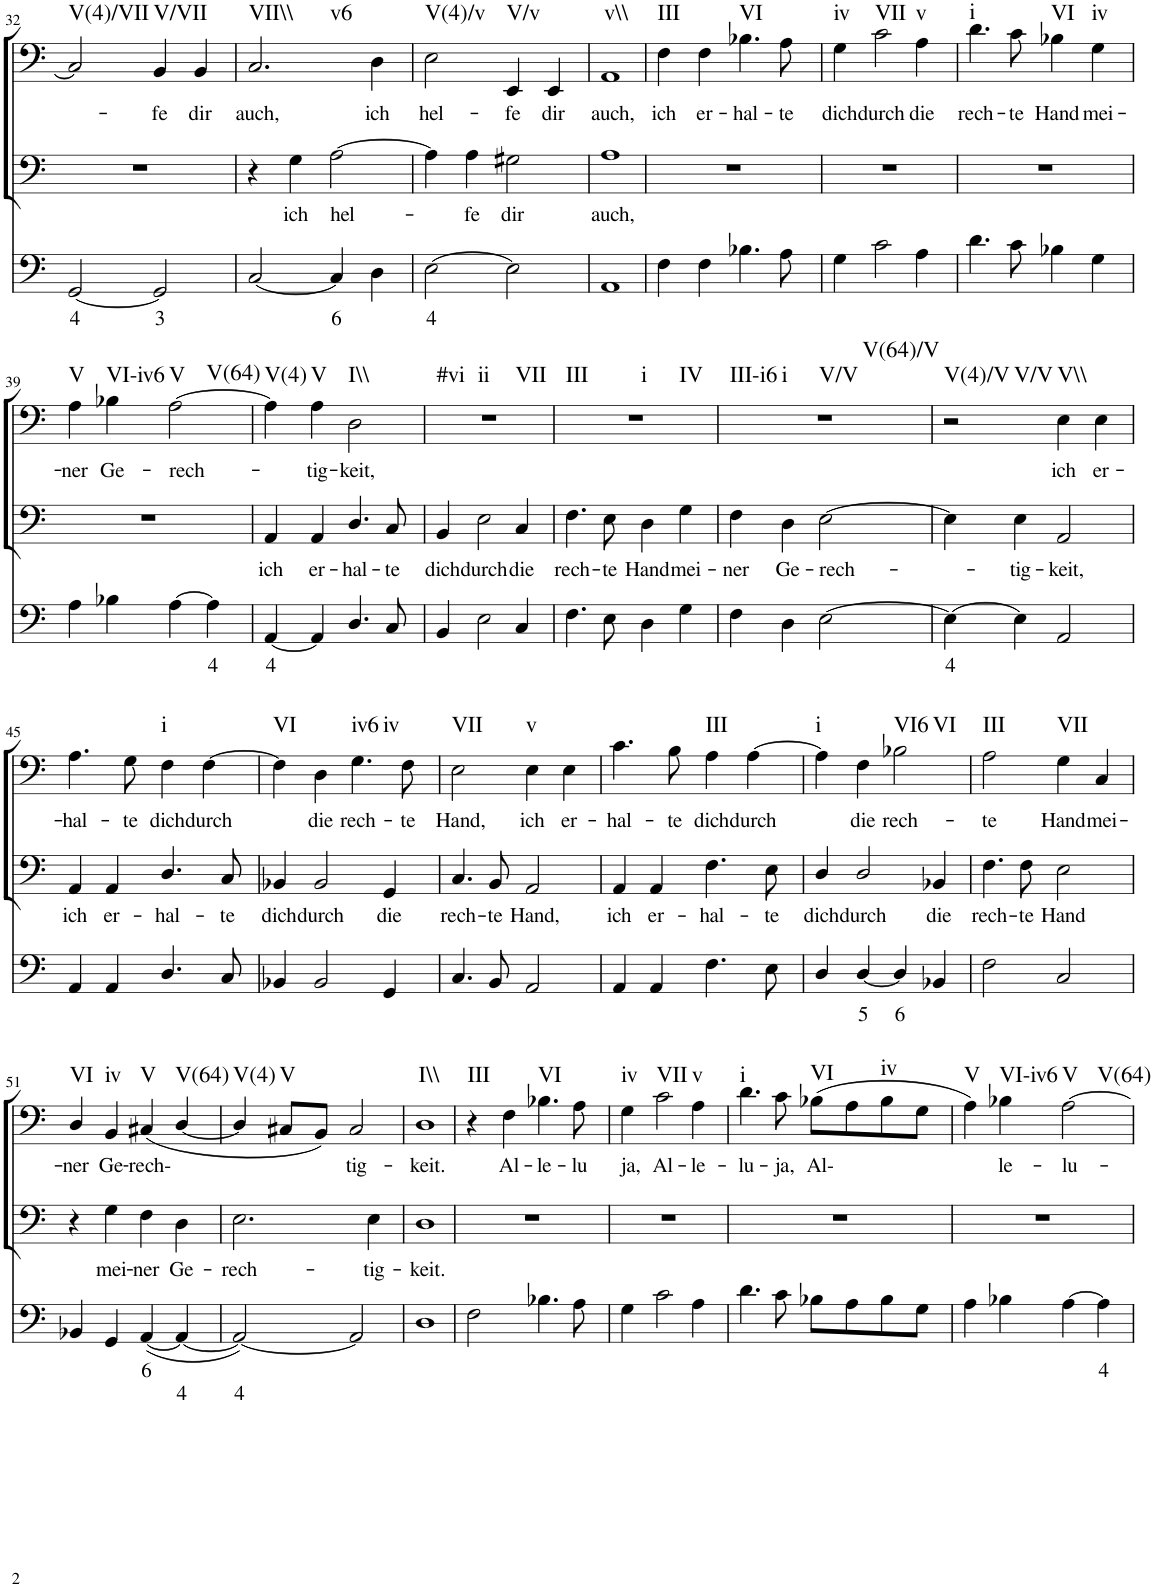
**kern	**text	**text	**kern	**text	**kern	**text	**harte
*part3	*part3	*part3	*part2	*part2	*part1	*part1	*part1
*staff3	*staff3	*staff3	*staff2	*staff2	*staff1	*staff1	*
*I"Continuo	*	*	*I"Bass II	*	*I"Bass I	*	*
!!LO:PB:g=z
*clefF4	*	*	*clefF4	*	*clefF4	*	*
*k[]	*	*	*k[]	*	*k[]	*	*
*M4/4	*	*	*M4/4	*	*M4/4	*	*
=32	=32	=32	=32	=32	=32	=32	=32
!	!LO:LY:b	!	!	!	!	!	!LO:H:kt=V(4)/VII
[2GG/	4	.	1r	.	2C/]	.	N
!	!LO:LY:b	!	!	!	!	!LO:LY:b	!LO:H:kt=V/VII
2GG/]	3	.	.	.	4BB/	fe	N
!	!	!	!	!	!	!LO:LY:b	!
.	.	.	.	.	4BB/	dir	.
=33	=33	=33	=33	=33	=33	=33	=33
!	!	!	!	!	!	!LO:LY:b	!LO:H:n=1:kt=VII\\
!	!	!	!	!	!	!	!LO:H:n=2:kt=v6
[2C/	.	.	4r	.	2.C/	auch,	N N
!	!	!	!	!LO:LY:b	!	!	!
.	.	.	4G\	ich	.	.	.
!	!LO:LY:b	!	!	!LO:LY:b	!	!	!
4C/]	6	.	[2A\	hel-	.	.	.
!	!	!	!	!	!	!LO:LY:b	!
4D\	.	.	.	.	4D\	ich	.
=34	=34	=34	=34	=34	=34	=34	=34
!	!LO:LY:b	!	!	!	!	!LO:LY:b	!LO:H:kt=V(4)/v
[2E\	4	.	4A\]	.	2E\	hel-	N
!	!	!	!	!LO:LY:b	!	!	!
.	.	.	4A\	fe	.	.	.
!	!	!	!	!LO:LY:b	!	!LO:LY:b	!LO:H:kt=V/v
2E\]	.	.	2G#X\	dir	4EE/	fe	N
!	!	!	!	!	!	!LO:LY:b	!
.	.	.	.	.	4EE/	dir	.
=35	=35	=35	=35	=35	=35	=35	=35
!	!	!	!	!LO:LY:b	!	!LO:LY:b	!LO:H:kt=v\\
1AA	.	.	1A	auch,	1AA	auch,	N
=36	=36	=36	=36	=36	=36	=36	=36
!	!	!	!	!	!	!LO:LY:b	!LO:H:kt=III
4F\	.	.	1r	.	4F\	ich	N
!	!	!	!	!	!	!LO:LY:b	!
4F\	.	.	.	.	4F\	er-	.
!	!	!	!	!	!	!LO:LY:b	!LO:H:kt=VI
4.B-X\	.	.	.	.	4.B-X\	hal-	N
!	!	!	!	!	!	!LO:LY:b	!
8A\	.	.	.	.	8A\	te	.
=37	=37	=37	=37	=37	=37	=37	=37
!	!	!	!	!	!	!LO:LY:b	!LO:H:kt=iv
4G\	.	.	1r	.	4G\	dich	N
!	!	!	!	!	!	!LO:LY:b	!LO:H:kt=VII
2c\	.	.	.	.	2c\	durch	N
!	!	!	!	!	!	!LO:LY:b	!LO:H:kt=v
4A\	.	.	.	.	4A\	die	N
=38	=38	=38	=38	=38	=38	=38	=38
!	!	!	!	!	!	!LO:LY:b	!LO:H:kt=i
4.d\	.	.	1r	.	4.d\	rech-	N
!	!	!	!	!	!	!LO:LY:b	!
8c\	.	.	.	.	8c\	te	.
!	!	!	!	!	!	!LO:LY:b	!LO:H:kt=VI
4B-X\	.	.	.	.	4B-X\	Hand	N
!	!	!	!	!	!	!LO:LY:b	!LO:H:kt=iv
4G\	.	.	.	.	4G\	mei-	N
!!LO:LB:g=z
=39	=39	=39	=39	=39	=39	=39	=39
!	!	!	!	!	!	!LO:LY:b	!LO:H:kt=V
4A\	.	.	1r	.	4A\	ner	N
!	!	!	!	!	!	!LO:LY:b	!LO:H:kt=VI-iv6
4B-X\	.	.	.	.	4B-X\	Ge-	N
!	!	!	!	!	!	!LO:LY:b	!LO:H:n=1:kt=V
!	!	!	!	!	!	!	!LO:H:n=2:kt=V(64)
[4A\	.	.	.	.	[2A\	rech-	N N
!	!LO:LY:b	!	!	!	!	!	!
4A\]	4	.	.	.	.	.	.
=40	=40	=40	=40	=40	=40	=40	=40
!	!LO:LY:b	!	!	!LO:LY:b	!	!	!LO:H:kt=V(4)
[4AA/	4	.	4AA/	ich	4A\]	.	N
!	!	!	!	!LO:LY:b	!	!LO:LY:b	!LO:H:kt=V
4AA/]	.	.	4AA/	er-	4A\	tig-	N
!	!	!	!	!LO:LY:b	!	!LO:LY:b	!LO:H:kt=I\\
4.D/	.	.	4.D/	hal-	2D\	keit,	N
!	!	!	!	!LO:LY:b	!	!	!
8C/	.	.	8C/	te	.	.	.
=41	=41	=41	=41	=41	=41	=41	=41
!	!	!	!	!LO:LY:b	!	!	!LO:H:n=1:kt=#vi
!	!	!	!	!	!	!	!LO:H:n=2:kt=ii
!	!	!	!	!	!	!	!LO:H:n=3:kt=VII
4BB/	.	.	4BB/	dich	1r	.	N N N
!	!	!	!	!LO:LY:b	!	!	!
2E\	.	.	2E\	durch	.	.	.
!	!	!	!	!LO:LY:b	!	!	!
4C/	.	.	4C/	die	.	.	.
=42	=42	=42	=42	=42	=42	=42	=42
!	!	!	!	!LO:LY:b	!	!	!LO:H:n=1:kt=III
!	!	!	!	!	!	!	!LO:H:n=2:kt=i
!	!	!	!	!	!	!	!LO:H:n=3:kt=IV
4.F\	.	.	4.F\	rech-	1r	.	N N N
!	!	!	!	!LO:LY:b	!	!	!
8E\	.	.	8E\	te	.	.	.
!	!	!	!	!LO:LY:b	!	!	!
4D\	.	.	4D\	Hand	.	.	.
!	!	!	!	!LO:LY:b	!	!	!
4G\	.	.	4G\	mei-	.	.	.
=43	=43	=43	=43	=43	=43	=43	=43
!	!	!	!	!LO:LY:b	!	!	!LO:H:n=1:kt=III-i6
!	!	!	!	!	!	!	!LO:H:n=2:kt=i
!	!	!	!	!	!	!	!LO:H:n=3:kt=V/V
!	!	!	!	!	!	!	!LO:H:n=4:kt=V(64)/V
4F\	.	.	4F\	ner	1r	.	N N N N
!	!	!	!	!LO:LY:b	!	!	!
4D\	.	.	4D\	Ge-	.	.	.
!	!	!	!	!LO:LY:b	!	!	!
[2E\	.	.	[2E\	rech-	.	.	.
=44	=44	=44	=44	=44	=44	=44	=44
!	!LO:LY:b	!	!	!	!	!	!LO:H:n=1:kt=V(4)/V
!	!	!	!	!	!	!	!LO:H:n=2:kt=V/V
4E\_	4	.	4E\]	.	2r	.	N N
!	!	!	!	!LO:LY:b	!	!	!
4E\]	.	.	4E\	tig-	.	.	.
!	!	!	!	!LO:LY:b	!	!LO:LY:b	!LO:H:kt=V\\
2AA/	.	.	2AA/	keit,	4E\	ich	N
!	!	!	!	!	!	!LO:LY:b	!
.	.	.	.	.	4E\	er-	.
!!LO:LB:g=z
=45	=45	=45	=45	=45	=45	=45	=45
!	!	!	!	!LO:LY:b	!	!LO:LY:b	!
4AA/	.	.	4AA/	ich	4.A\	hal-	.
!	!	!	!	!LO:LY:b	!	!	!
4AA/	.	.	4AA/	er-	.	.	.
!	!	!	!	!	!	!LO:LY:b	!
.	.	.	.	.	8G\	te	.
!	!	!	!	!LO:LY:b	!	!LO:LY:b	!LO:H:kt=i
4.D/	.	.	4.D/	hal-	4F\	dich	N
!	!	!	!	!	!	!LO:LY:b	!
.	.	.	.	.	[4F\	durch	.
!	!	!	!	!LO:LY:b	!	!	!
8C/	.	.	8C/	te	.	.	.
=46	=46	=46	=46	=46	=46	=46	=46
!	!	!	!	!LO:LY:b	!	!	!LO:H:kt=VI
4BB-X/	.	.	4BB-X/	dich	4F\]	.	N
!	!	!	!	!LO:LY:b	!	!LO:LY:b	!
2BB-/	.	.	2BB-/	durch	4D\	die	.
!	!	!	!	!	!	!LO:LY:b	!LO:H:n=1:kt=iv6
!	!	!	!	!	!	!	!LO:H:n=2:kt=iv
.	.	.	.	.	4.G\	rech-	N N
!	!	!	!	!LO:LY:b	!	!	!
4GG/	.	.	4GG/	die	.	.	.
!	!	!	!	!	!	!LO:LY:b	!
.	.	.	.	.	8F\	te	.
=47	=47	=47	=47	=47	=47	=47	=47
!	!	!	!	!LO:LY:b	!	!LO:LY:b	!LO:H:kt=VII
4.C/	.	.	4.C/	rech-	2E\	Hand,	N
!	!	!	!	!LO:LY:b	!	!	!
8BB/	.	.	8BB/	te	.	.	.
!	!	!	!	!LO:LY:b	!	!LO:LY:b	!LO:H:kt=v
2AA/	.	.	2AA/	Hand,	4E\	ich	N
!	!	!	!	!	!	!LO:LY:b	!
.	.	.	.	.	4E\	er-	.
=48	=48	=48	=48	=48	=48	=48	=48
!	!	!	!	!LO:LY:b	!	!LO:LY:b	!
4AA/	.	.	4AA/	ich	4.c\	hal-	.
!	!	!	!	!LO:LY:b	!	!	!
4AA/	.	.	4AA/	er-	.	.	.
!	!	!	!	!	!	!LO:LY:b	!
.	.	.	.	.	8B\	te	.
!	!	!	!	!LO:LY:b	!	!LO:LY:b	!LO:H:kt=III
4.F\	.	.	4.F\	hal-	4A\	dich	N
!	!	!	!	!	!	!LO:LY:b	!
.	.	.	.	.	[4A\	durch	.
!	!	!	!	!LO:LY:b	!	!	!
8E\	.	.	8E\	te	.	.	.
=49	=49	=49	=49	=49	=49	=49	=49
!	!	!	!	!LO:LY:b	!	!	!LO:H:kt=i
4D/	.	.	4D/	dich	4A\]	.	N
!	!LO:LY:b	!	!	!LO:LY:b	!	!LO:LY:b	!
[4D/	5	.	2D/	durch	4F\	die	.
!	!LO:LY:b	!	!	!	!	!LO:LY:b	!LO:H:n=1:kt=VI6
!	!	!	!	!	!	!	!LO:H:n=2:kt=VI
4D/]	6	.	.	.	2B-X\	rech-	N N
!	!	!	!	!LO:LY:b	!	!	!
4BB-X/	.	.	4BB-X/	die	.	.	.
=50	=50	=50	=50	=50	=50	=50	=50
!	!	!	!	!LO:LY:b	!	!LO:LY:b	!LO:H:kt=III
2F\	.	.	4.F\	rech-	2A\	te	N
!	!	!	!	!LO:LY:b	!	!	!
.	.	.	8F\	te	.	.	.
!	!	!	!	!LO:LY:b	!	!LO:LY:b	!LO:H:kt=VII
2C/	.	.	2E\	Hand	4G\	Hand	N
!	!	!	!	!	!	!LO:LY:b	!
.	.	.	.	.	4C/	mei-	.
!!LO:LB:g=z
=51	=51	=51	=51	=51	=51	=51	=51
!	!	!	!	!	!	!LO:LY:b	!LO:H:kt=VI
4BB-X/	.	.	4r	.	4D/	ner	N
!	!	!	!	!LO:LY:b	!	!LO:LY:b	!LO:H:kt=iv
4GG/	.	.	4G\	mei-	4BB/	Ge-	N
!	!LO:LY:b	!	!	!LO:LY:b	!	!LO:LY:b	!LO:H:kt=V
([4AA/	6	.	4F\	ner	(4C#X/	rech-	N
!	!	!LO:LY:b	!	!LO:LY:b	!	!	!LO:H:kt=V(64)
4AA/_	.	4	4D\	Ge-	[4D/	.	N
=52	=52	=52	=52	=52	=52	=52	=52
!	!	!LO:LY:b	!	!LO:LY:b	!	!	!LO:H:kt=V(4)
2AA/_)	.	4	2.E\	rech-	4D/]	.	N
!	!	!	!	!	!	!	!LO:H:kt=V
.	.	.	.	.	8C#X/L	.	N
.	.	.	.	.	8BB/J)	.	.
!	!	!	!	!	!	!LO:LY:b	!
2AA/]	.	.	.	.	2C#/	tig-	.
!	!	!	!	!LO:LY:b	!	!	!
.	.	.	4E\	tig-	.	.	.
=53	=53	=53	=53	=53	=53	=53	=53
!	!	!	!	!LO:LY:b	!	!LO:LY:b	!LO:H:kt=I\\
1D	.	.	1D	keit.	1D	keit.	N
=54	=54	=54	=54	=54	=54	=54	=54
!	!	!	!	!	!	!	!LO:H:kt=III
2F\	.	.	1r	.	4r	.	N
!	!	!	!	!	!	!LO:LY:b	!
.	.	.	.	.	4F\	Al-	.
!	!	!	!	!	!	!LO:LY:b	!LO:H:kt=VI
4.B-X\	.	.	.	.	4.B-X\	le-	N
!	!	!	!	!	!	!LO:LY:b	!
8A\	.	.	.	.	8A\	lu	.
=55	=55	=55	=55	=55	=55	=55	=55
!	!	!	!	!	!	!LO:LY:b	!LO:H:kt=iv
4G\	.	.	1r	.	4G\	ja,	N
!	!	!	!	!	!	!LO:LY:b	!LO:H:kt=VII
2c\	.	.	.	.	2c\	Al-	N
!	!	!	!	!	!	!LO:LY:b	!LO:H:kt=v
4A\	.	.	.	.	4A\	le-	N
=56	=56	=56	=56	=56	=56	=56	=56
!	!	!	!	!	!	!LO:LY:b	!LO:H:kt=i
4.d\	.	.	1r	.	4.d\	lu-	N
!	!	!	!	!	!	!LO:LY:b	!
8c\	.	.	.	.	8c\	ja,	.
!	!	!	!	!	!	!LO:LY:b	!LO:H:kt=VI
8B-X\L	.	.	.	.	(8B-X\L	Al-	N
8A\	.	.	.	.	8A\	.	.
!	!	!	!	!	!	!	!LO:H:kt=iv
8B-\	.	.	.	.	8B-\	.	N
8G\J	.	.	.	.	8G\J	.	.
=57	=57	=57	=57	=57	=57	=57	=57
!	!	!	!	!	!	!	!LO:H:kt=V
4A\	.	.	1r	.	4A\)	.	N
!	!	!	!	!	!	!LO:LY:b	!LO:H:kt=VI-iv6
4B-X\	.	.	.	.	4B-X\	le-	N
!	!	!	!	!	!	!LO:LY:b	!LO:H:n=1:kt=V
!	!	!	!	!	!	!	!LO:H:n=2:kt=V(64)
[4A\	.	.	.	.	[2A\	lu-	N N
!	!LO:LY:b	!	!	!	!	!	!
4A\]	4	.	.	.	.	.	.
=	=	=	=	=	=	=	=
*-	*-	*-	*-	*-	*-	*-	*-
